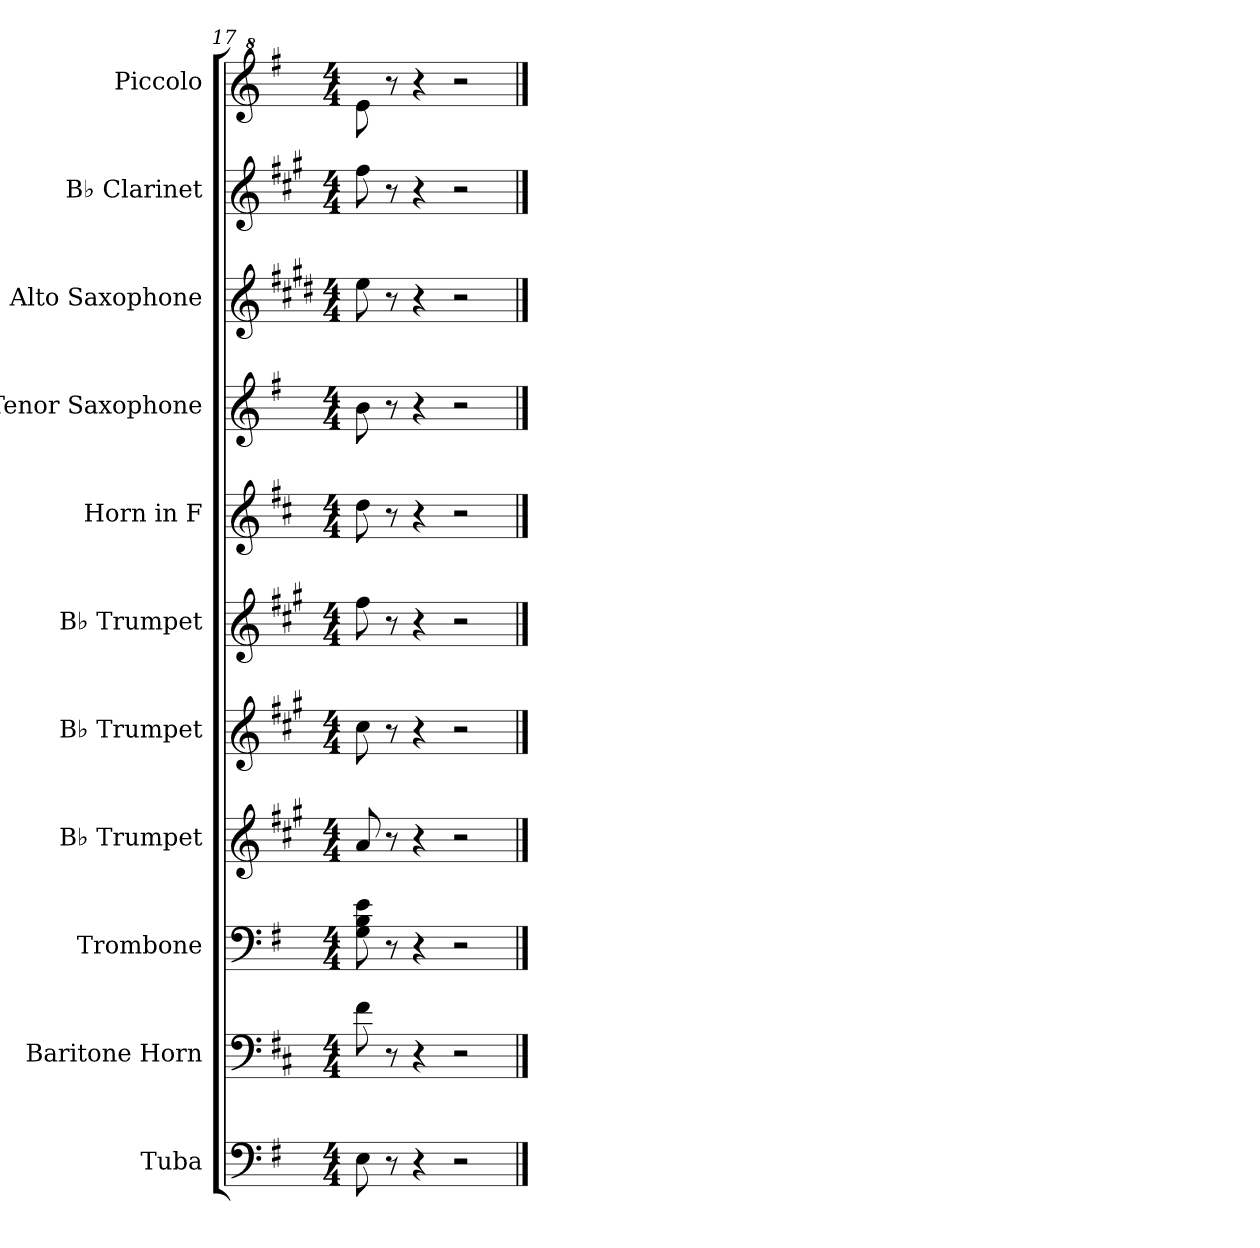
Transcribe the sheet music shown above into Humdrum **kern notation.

**kern	**kern	**kern	**kern	**kern	**kern	**kern	**kern	**kern	**kern	**kern
*part11	*part10	*part9	*part8	*part7	*part6	*part5	*part4	*part3	*part2	*part1
*staff11	*staff10	*staff9	*staff8	*staff7	*staff6	*staff5	*staff4	*staff3	*staff2	*staff1
*I"Tuba	*I"Baritone Horn	*I"Trombone	*I"B♭ Trumpet	*I"B♭ Trumpet	*I"B♭ Trumpet	*I"Horn in F	*I"Tenor Saxophone	*I"Alto Saxophone	*I"B♭ Clarinet	*I"Piccolo
*I'Tba.	*I'Bar. Hn.	*I'Tbn.	*I'B♭ Tpt.	*I'B♭ Tpt.	*I'B♭ Tpt.	*	*I'T. Sax.	*I'A. Sax.	*I'B♭ Cl.	*I'Picc.
!!LO:PB:g=z
*clefF4	*clefF4	*clefF4	*clefG2	*clefG2	*clefG2	*clefG2	*clefG2	*clefG2	*clefG2	*clefG^2
*	*ITrd4c7	*	*ITrd1c2	*ITrd1c2	*ITrd1c2	*ITrd4c7	*ITrd8c14	*ITrd5c9	*ITrd1c2	*ITrd-7c-12
*k[f#]	*k[f#]	*k[f#]	*k[f#]	*k[f#]	*k[f#]	*k[f#]	*k[f#]	*k[f#]	*k[f#]	*k[f#]
*M4/4	*M4/4	*M4/4	*M4/4	*M4/4	*M4/4	*M4/4	*M4/4	*M4/4	*M4/4	*M4/4
=17	=17	=17	=17	=17	=17	=17	=17	=17	=17	=17
8E\	8B\	8G\ 8B\ 8e\	8g/	8b\	8ee\	8g\	8B\	8g\	8ee\	8eee\
8r	8r	8r	8r	8r	8r	8r	8r	8r	8r	8r
4r	4r	4r	4r	4r	4r	4r	4r	4r	4r	4r
2r	2r	2r	2r	2r	2r	2r	2r	2r	2r	2r
==	==	==	==	==	==	==	==	==	==	==
*-	*-	*-	*-	*-	*-	*-	*-	*-	*-	*-
